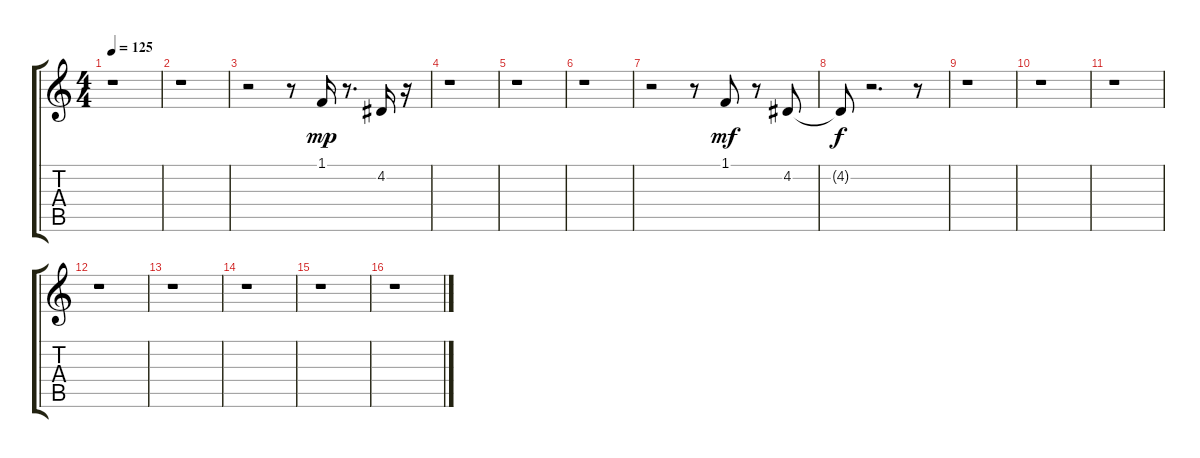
\track "" {instrument pad7halo}
\staff {score tabs}
\tuning (E4 B3 G3 D3 A2 E2) {hide}
\ts (4 4)
\tempo 125
\clef g2
\ks c
r.1{dy f} |
r.1 |
r.2 r.8 1.1.16{dy mp} r.8{d} 4.2.16 r.16 |
r.1 |
r.1 |
r.1 |
r.2 r.8 1.1.8{dy mf} r.8 4.2.8 |
4.2{t}.8{dy f} r.2{d} r.8 |
r.1 |
r.1 |
r.1 |
r.1 |
r.1 |
r.1 |
r.1 |
r.1
